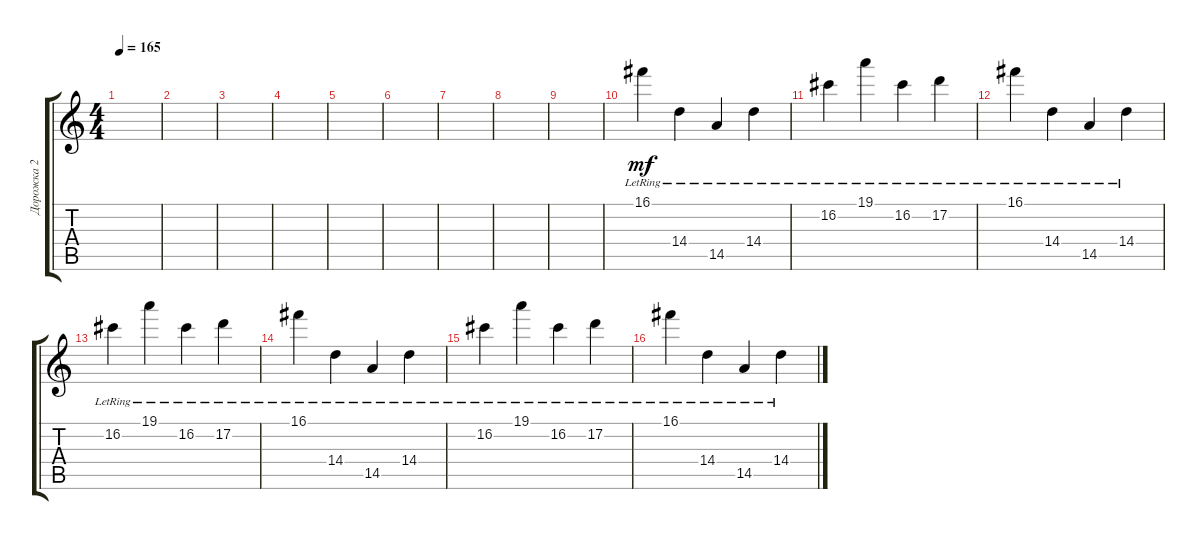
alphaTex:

\track ("Дорожка 2" "Дорожка 2") {instrument electricguitarjazz}
\staff {score tabs}
\tuning (D4 A3 F3 C3 G2 C2) {hide}
\ts (4 4)
\tempo 165
\clef g2
\ks c
|
|
|
|
|
|
|
|
|
16.1{lr}.4{dy mf} 14.4{lr}.4 14.5{lr}.4 14.4{lr}.4 |
16.2{lr}.4 19.1{lr}.4 16.2{lr}.4 17.2{lr}.4 |
16.1{lr}.4 14.4{lr}.4 14.5{lr}.4 14.4{lr}.4 |
16.2{lr}.4 19.1{lr}.4 16.2{lr}.4 17.2{lr}.4 |
16.1{lr}.4 14.4{lr}.4 14.5{lr}.4 14.4{lr}.4 |
16.2{lr}.4 19.1{lr}.4 16.2{lr}.4 17.2{lr}.4 |
16.1{lr}.4 14.4{lr}.4 14.5{lr}.4 14.4{lr}.4
